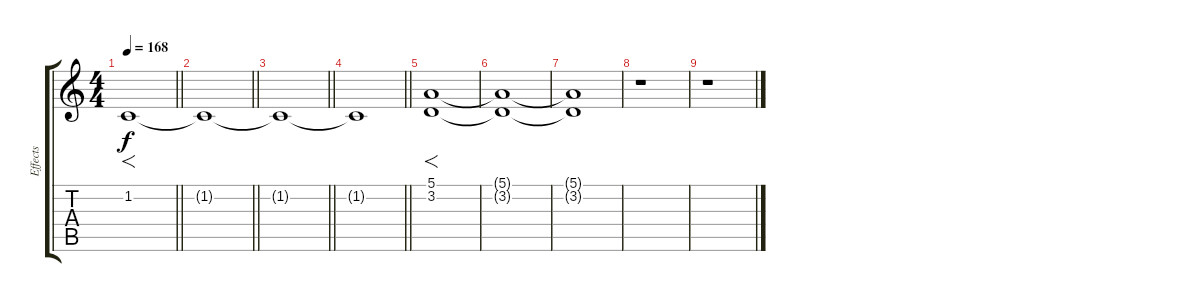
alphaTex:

\track ("Effects" "Effects") {instrument sopranosax}
\staff {score tabs}
\tuning (E4 B3 G3 D3 A2 E2) {hide}
\ts (4 4)
\tempo 168
\clef g2
\barLineRight lightlight
\ks c
1.2.1{f dy f} |
\barLineRight lightlight
1.2{t}.1 |
\barLineRight lightlight
1.2{t}.1 |
\barLineRight lightlight
1.2{t}.1 |
(5.1 3.2).1{f} |
(5.1{t} 3.2{t}).1 |
(5.1{t} 3.2{t}).1{volume 10} |
r.1 |
r.1
